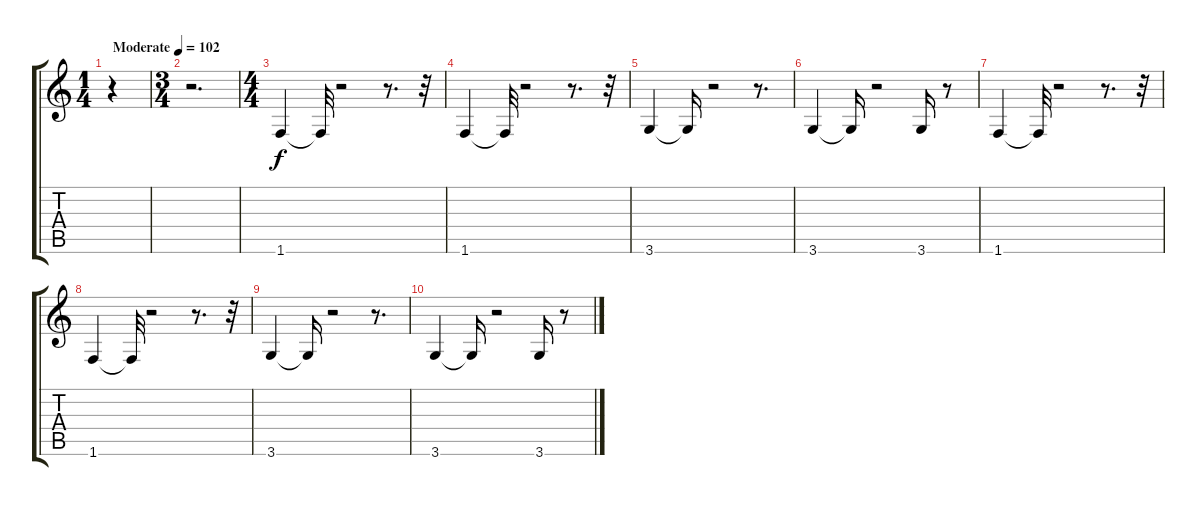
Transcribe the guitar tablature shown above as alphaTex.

\track "" {instrument electricguitarclean}
\staff {score tabs}
\tuning (E4 B3 G3 D3 A2 E2) {hide}
\ts (1 4)
\tempo (102 "Moderate")
\clef g2
\ks c
r.4{dy f instrument electricguitarclean} |
\ts (3 4)
r.2{d} |
\ts (4 4)
1.6.4 1.6{t}.32 r.2 r.8{d} r.32 |
1.6.4 1.6{t}.32 r.2 r.8{d} r.32 |
3.6.4 3.6{t}.16 r.2 r.8{d} |
3.6.4 3.6{t}.16 r.2 3.6.16 r.8 |
1.6.4 1.6{t}.32 r.2 r.8{d} r.32 |
1.6.4 1.6{t}.32 r.2 r.8{d} r.32 |
3.6.4 3.6{t}.16 r.2 r.8{d} |
3.6.4 3.6{t}.16 r.2 3.6.16 r.8
